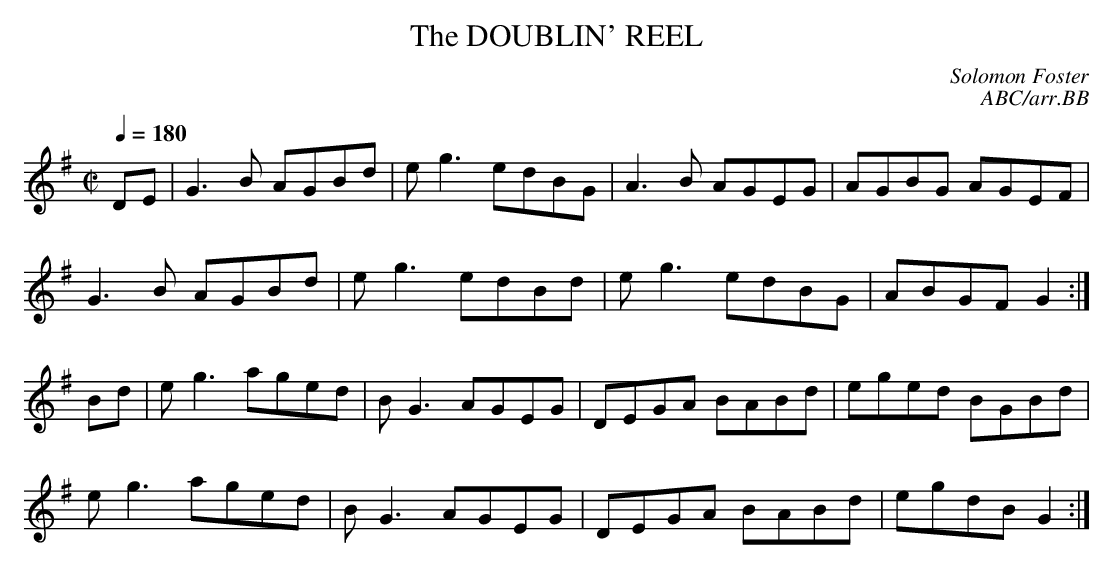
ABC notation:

X:1
T:DOUBLIN' REEL, The
C:Solomon Foster
C:ABC/arr.BB
Q:1/4=180
M:C|
L:1/8
K:G
DE|G3B AGBd|eg3 edBG|A3B AGEG|AGBG AGEF|
G3B AGBd|eg3 edBd|eg3 edBG|ABGF G2:|
Bd|eg3 aged|BG3 AGEG|DEGA BABd|eged BGBd|
eg3 aged|BG3 AGEG|DEGA BABd|egdB G2:|
